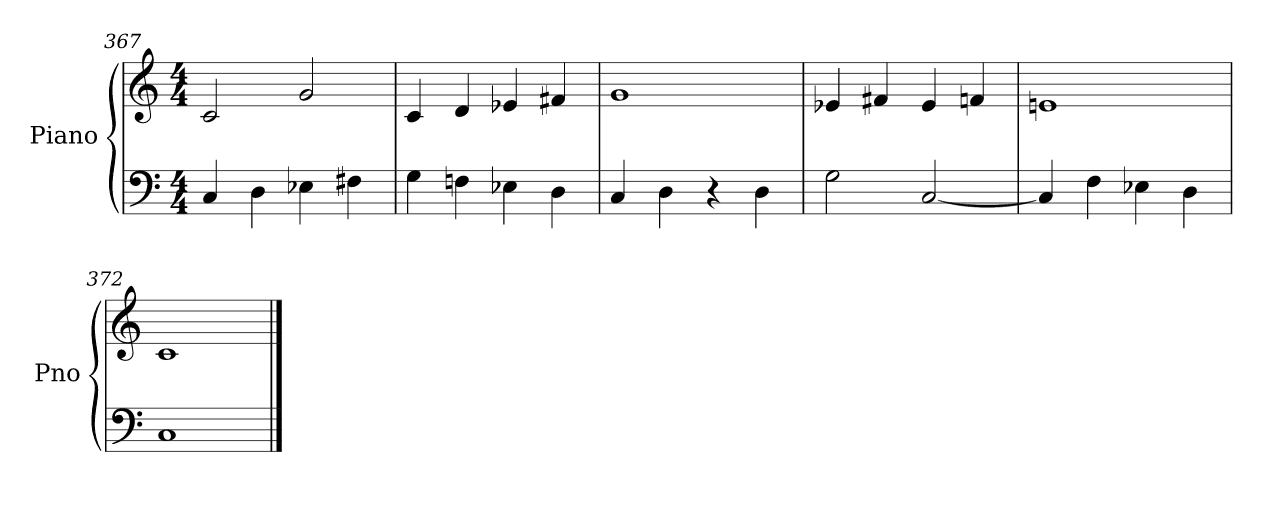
**kern	**kern
*part1	*part1
*staff2	*staff1
*I"Piano	*
*I'Pno	*
!!LO:LB:g=z
*clefF4	*clefG2
*k[]	*k[]
*M4/4	*M4/4
=367	=367
4C/	2c/
4D\	.
4E-X\	2g/
4F#X\	.
=368	=368
4G\	4c/
4Fn\	4d/
4E-X\	4e-X/
4D\	4f#X/
=369	=369
4C/	1g
4D\	.
4r	.
4D\	.
=370	=370
2G\	4e-X/
.	4f#X/
[2C/	4e-/
.	4fn/
=371	=371
4C/]	1en
4F\	.
4E-X\	.
4D\	.
=372	=372
1C	1c
==	==
*-	*-
